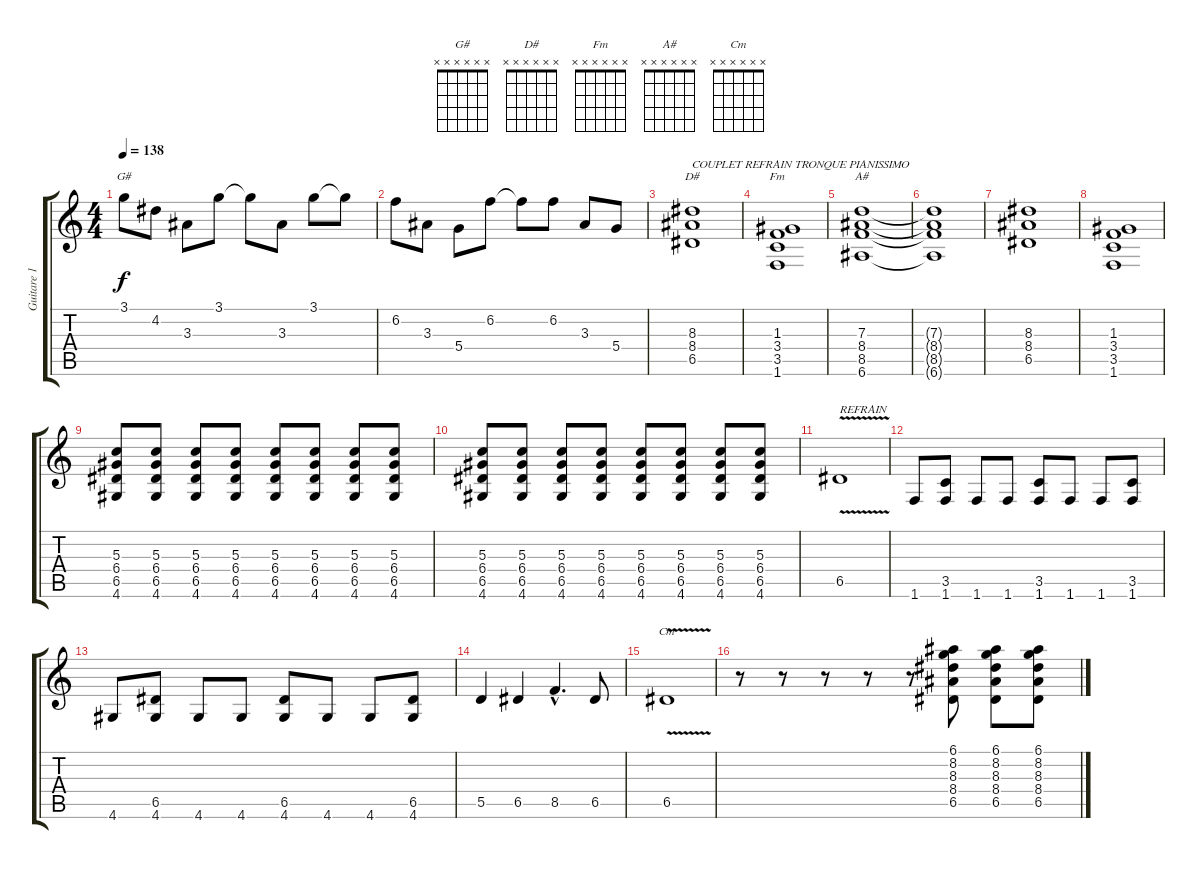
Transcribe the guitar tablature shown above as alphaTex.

\track ("Guitare 1" "Guitare 1") {instrument overdrivenguitar}
\staff {score tabs}
\tuning (E4 B3 G3 D3 A2 E2) {hide}
\chord ("G#" x x x x x x)
\chord ("D#" x x x x x x)
\chord ("Fm" x x x x x x)
\chord ("A#" x x x x x x)
\chord ("Cm" x x x x x x)
\ts (4 4)
\tempo 138
\clef g2
\ks c
3.1.8{ch "G#" dy f} 4.2.8 3.3.8 3.1.8 3.1{t}.8 3.3.8 3.1.8 3.1{t}.8 |
6.2.8 3.3.8 5.4.8 6.2.8 6.2{t}.8 6.2.8 3.3.8 5.4.8 |
(8.3 8.4 6.5).1{ch "D#" txt "COUPLET REFRAIN TRONQUE PIANISSIMO" volume 5} |
(1.3 3.4 3.5 1.6).1{ch "Fm"} |
(7.3 8.4 8.5 6.6).1{ch "A#"} |
(7.3{t} 8.4{t} 8.5{t} 6.6{t}).1 |
(8.3 8.4 6.5).1 |
(1.3 3.4 3.5 1.6).1 |
(5.3 6.4 6.5 4.6).8{volume 12} (5.3 6.4 6.5 4.6).8 (5.3 6.4 6.5 4.6).8 (5.3 6.4 6.5 4.6).8 (5.3 6.4 6.5 4.6).8 (5.3 6.4 6.5 4.6).8 (5.3 6.4 6.5 4.6).8 (5.3 6.4 6.5 4.6).8 |
(5.3 6.4 6.5 4.6).8 (5.3 6.4 6.5 4.6).8 (5.3 6.4 6.5 4.6).8 (5.3 6.4 6.5 4.6).8 (5.3 6.4 6.5 4.6).8 (5.3 6.4 6.5 4.6).8 (5.3 6.4 6.5 4.6).8 (5.3 6.4 6.5 4.6).8 |
6.5{v}.1{txt "REFRAIN"} |
1.6.8 (3.5 1.6).8 1.6.8 1.6.8 (3.5 1.6).8 1.6.8 1.6.8 (3.5 1.6).8 |
4.6.8 (6.5 4.6).8 4.6.8 4.6.8 (6.5 4.6).8 4.6.8 4.6.8 (6.5 4.6).8 |
5.5.4 6.5.4 8.5{hac}.4{d} 6.5.8 |
6.5{v}.1{ch "Cm"} |
r.8 r.8 r.8 r.8 r.8 (6.1 8.2 8.3 8.4 6.5).8 (6.1 8.2 8.3 8.4 6.5).8 (6.1 8.2 8.3 8.4 6.5).8
